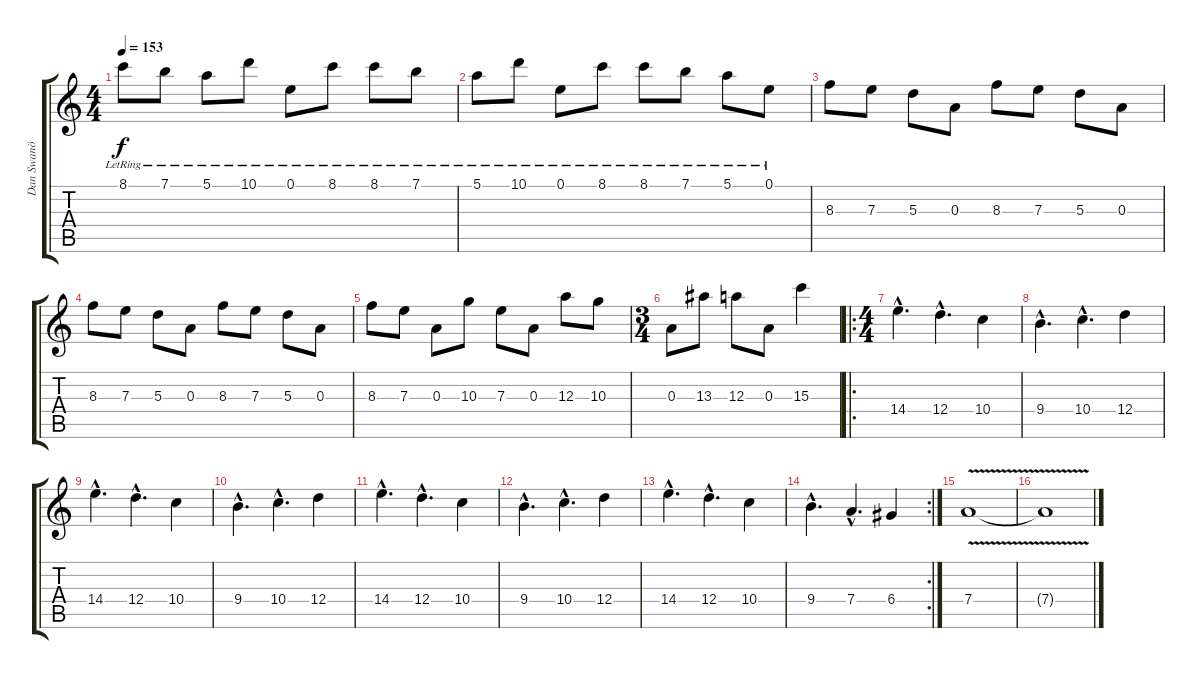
\track ("Dan Swanö Guitar" "Dan Swanö ") {instrument overdrivenguitar}
\staff {score tabs}
\tuning (E4 D4 A3 D3 A2 D2) {hide}
\ts (4 4)
\tempo 153
\clef g2
\ks c
8.1{lr}.8{dy f} 7.1{lr}.8 5.1{lr}.8 10.1{lr}.8 0.1{lr}.8 8.1{lr}.8 8.1{lr}.8 7.1{lr}.8 |
5.1{lr}.8 10.1{lr}.8 0.1{lr}.8 8.1{lr}.8 8.1{lr}.8 7.1{lr}.8 5.1{lr}.8 0.1{lr}.8 |
8.3.8 7.3.8 5.3.8 0.3.8 8.3.8 7.3.8 5.3.8 0.3.8 |
8.3.8 7.3.8 5.3.8 0.3.8 8.3.8 7.3.8 5.3.8 0.3.8 |
8.3.8 7.3.8 0.3.8 10.3.8 7.3.8 0.3.8 12.3.8 10.3.8 |
\ts (3 4)
0.3.8 13.3.8 12.3.8 0.3.8 15.3.4 |
\ro
\ts (4 4)
14.4{hac}.4{d} 12.4{hac}.4{d} 10.4.4 |
9.4{hac}.4{d} 10.4{hac}.4{d} 12.4.4 |
14.4{hac}.4{d} 12.4{hac}.4{d} 10.4.4 |
9.4{hac}.4{d} 10.4{hac}.4{d} 12.4.4 |
14.4{hac}.4{d} 12.4{hac}.4{d} 10.4.4 |
9.4{hac}.4{d} 10.4{hac}.4{d} 12.4.4 |
14.4{hac}.4{d} 12.4{hac}.4{d} 10.4.4 |
\rc 2
9.4{hac}.4{d} 7.4{hac}.4{d} 6.4.4 |
7.4{v}.1 |
7.4{t}.1
